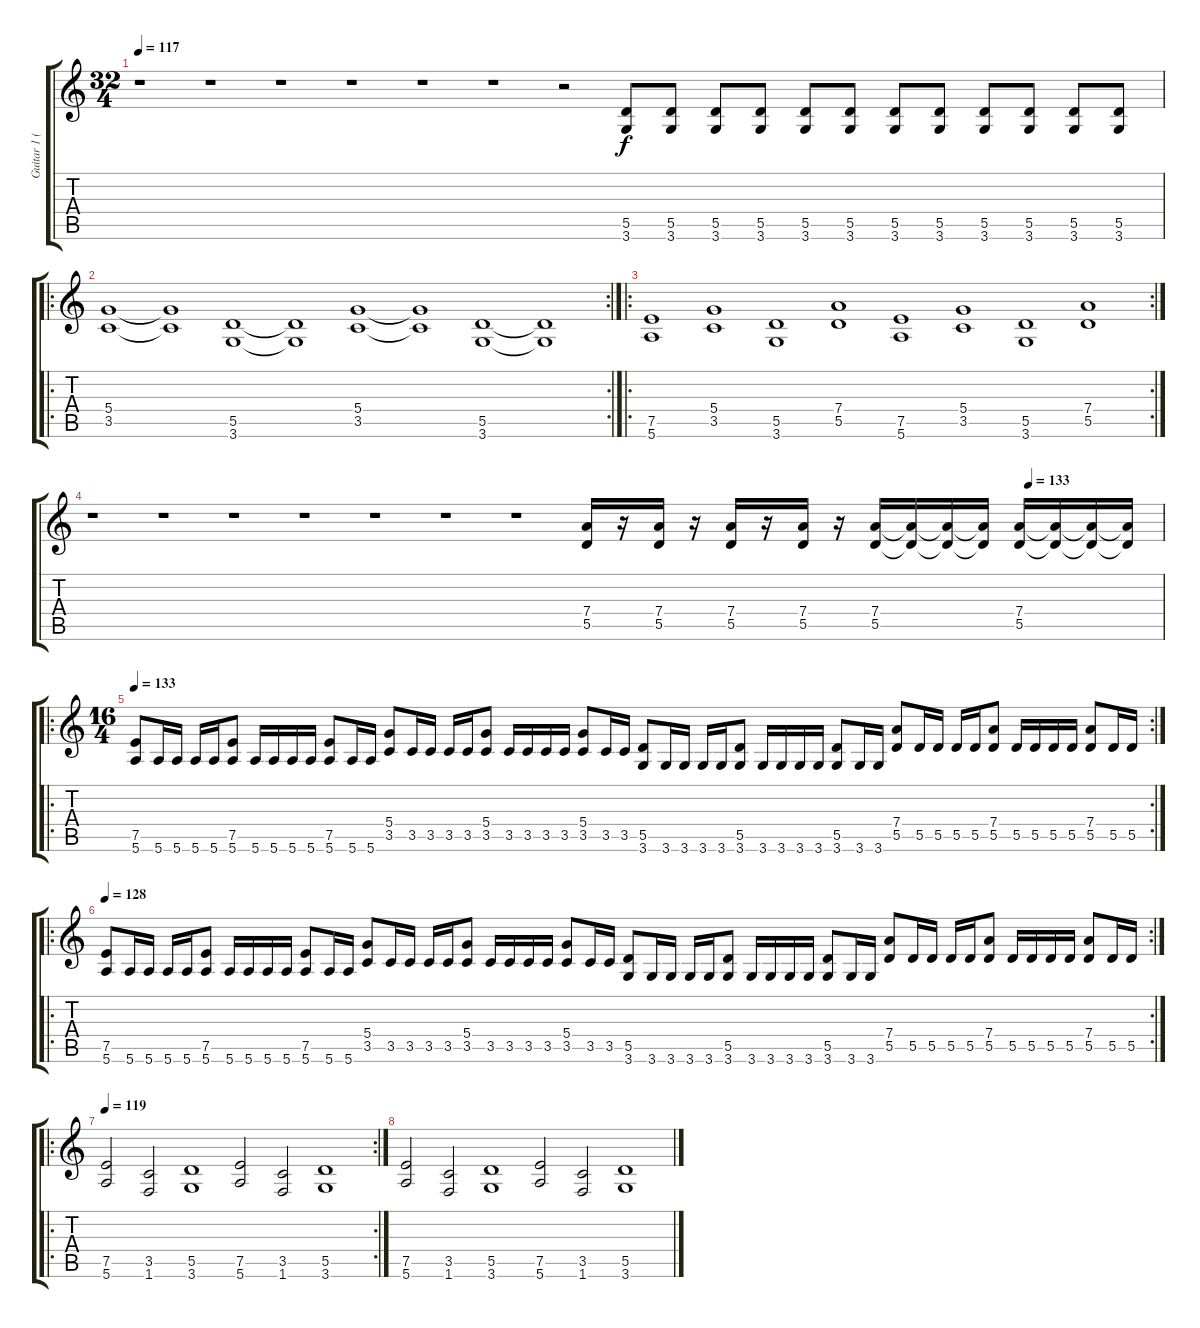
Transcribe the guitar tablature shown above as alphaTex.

\track ("Guitar 1 (Rhythm)" "Guitar 1 (") {instrument distortionguitar}
\staff {score tabs}
\tuning (E4 B3 G3 D3 A2 E2) {hide}
\ts (32 4)
\tempo 117
\clef g2
\ks c
r.1{dy f instrument distortionguitar} r.1 r.1 r.1 r.1 r.1 r.2 (5.5 3.6).8 (5.5 3.6).8 (5.5 3.6).8 (5.5 3.6).8 (5.5 3.6).8 (5.5 3.6).8 (5.5 3.6).8 (5.5 3.6).8 (5.5 3.6).8 (5.5 3.6).8 (5.5 3.6).8 (5.5 3.6).8 |
\ro
\rc 2
(5.4 3.5).1 (5.4{t} 3.5{t}).1 (5.5 3.6).1 (5.5{t} 3.6{t}).1 (5.4 3.5).1 (5.4{t} 3.5{t}).1 (5.5 3.6).1 (5.5{t} 3.6{t}).1 |
\ro
\rc 2
(7.5 5.6).1 (5.4 3.5).1 (5.5 3.6).1 (7.4 5.5).1 (7.5 5.6).1 (5.4 3.5).1 (5.5 3.6).1 (7.4 5.5).1 |
\tempo (133 0.875)
r.1 r.1 r.1 r.1 r.1 r.1 r.1 (7.4 5.5).16 r.16 (7.4 5.5).16 r.16 (7.4 5.5).16 r.16 (7.4 5.5).16 r.16 (7.4 5.5).16 (7.4{t} 5.5{t}).16 (7.4{t} 5.5{t}).16 (7.4{t} 5.5{t}).16 (7.4 5.5).16 (7.4{t} 5.5{t}).16 (7.4{t} 5.5{t}).16 (7.4{t} 5.5{t}).16 |
\ro
\rc 2
\ts (16 4)
\tempo 133
(7.5 5.6).8 5.6.16 5.6.16 5.6.16 5.6.16 (7.5 5.6).8 5.6.16 5.6.16 5.6.16 5.6.16 (7.5 5.6).8 5.6.16 5.6.16 (5.4 3.5).8 3.5.16 3.5.16 3.5.16 3.5.16 (5.4 3.5).8 3.5.16 3.5.16 3.5.16 3.5.16 (5.4 3.5).8 3.5.16 3.5.16 (5.5 3.6).8 3.6.16 3.6.16 3.6.16 3.6.16 (5.5 3.6).8 3.6.16 3.6.16 3.6.16 3.6.16 (5.5 3.6).8 3.6.16 3.6.16 (7.4 5.5).8 5.5.16 5.5.16 5.5.16 5.5.16 (7.4 5.5).8 5.5.16 5.5.16 5.5.16 5.5.16 (7.4 5.5).8 5.5.16 5.5.16 |
\ro
\rc 2
\tempo 128
(7.5 5.6).8 5.6.16 5.6.16 5.6.16 5.6.16 (7.5 5.6).8 5.6.16 5.6.16 5.6.16 5.6.16 (7.5 5.6).8 5.6.16 5.6.16 (5.4 3.5).8 3.5.16 3.5.16 3.5.16 3.5.16 (5.4 3.5).8 3.5.16 3.5.16 3.5.16 3.5.16 (5.4 3.5).8 3.5.16 3.5.16 (5.5 3.6).8 3.6.16 3.6.16 3.6.16 3.6.16 (5.5 3.6).8 3.6.16 3.6.16 3.6.16 3.6.16 (5.5 3.6).8 3.6.16 3.6.16 (7.4 5.5).8 5.5.16 5.5.16 5.5.16 5.5.16 (7.4 5.5).8 5.5.16 5.5.16 5.5.16 5.5.16 (7.4 5.5).8 5.5.16 5.5.16 |
\ro
\rc 2
\tempo 119
(7.5 5.6).2 (3.5 1.6).2 (5.5 3.6).1 (7.5 5.6).2 (3.5 1.6).2 (5.5 3.6).1 |
(7.5 5.6).2 (3.5 1.6).2 (5.5 3.6).1 (7.5 5.6).2 (3.5 1.6).2 (5.5 3.6).1
